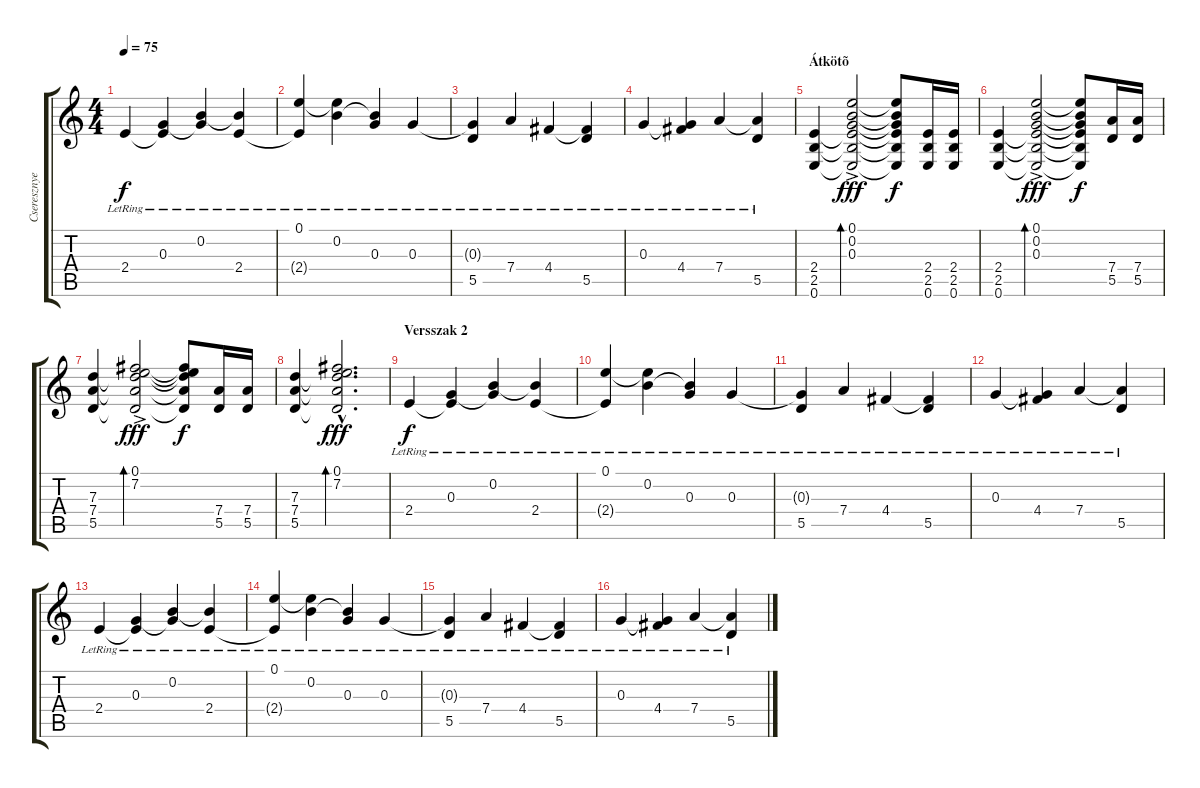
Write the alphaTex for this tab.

\track ("Cseresznye II" "Cseresznye") {instrument electricguitarclean}
\staff {score tabs}
\tuning (E4 B3 G3 D3 A2 E2) {hide}
\ts (4 4)
\tempo 75
\clef g2
\ks c
2.4{lr}.4{dy f} (0.3{lr} 2.4{t}).4 (0.2{lr} 0.3{t}).4 (0.2{t} 2.4{lr}).4 |
(0.1{lr} 2.4{t}).4 (0.1{t} 0.2{lr}).4 (0.2{t} 0.3{lr}).4 0.3{lr}.4 |
(0.3{t} 5.5{lr}).4 7.4{lr}.4 4.4{lr}.4 (4.4{t} 5.5{lr}).4 |
0.3{lr}.4 (0.3{t} 4.4{lr}).4 7.4{lr}.4 (7.4{t} 5.5{lr}).4 |
\section ("" "Átkötõ")
(2.4 2.5 0.6).4{volume 10} (0.1{ac} 0.2{ac} 0.3{ac} 2.4{t} 2.5{t} 0.6{t}).2{bd 60 dy fff} (0.1{t} 0.2{t} 0.3{t} 2.4{t} 2.5{t} 0.6{t}).8{dy f} (2.4 2.5 0.6).16 (2.4 2.5 0.6).16 |
(2.4 2.5 0.6).4 (0.1{ac} 0.2{ac} 0.3{ac} 2.4{t} 2.5{t} 0.6{t}).2{bd 60 dy fff} (0.1{t} 0.2{t} 0.3{t} 2.4{t} 2.5{t} 0.6{t}).8{dy f} (7.4 5.5).16 (7.4 5.5).16 |
(7.3 7.4 5.5).4 (0.1{ac} 7.2{ac} 7.3{t} 7.4{t} 5.5{t}).2{bd 60 dy fff} (0.1{t} 7.2{t} 7.3{t} 7.4{t} 5.5{t}).8{dy f} (7.4 5.5).16 (7.4 5.5).16 |
(7.3 7.4 5.5).4 (0.1{hac} 7.2{hac} 7.3{hac t} 7.4{hac t} 5.5{hac t}).2{d bd 60 dy fff} |
\section ("" "Versszak 2")
2.4{lr}.4{dy f volume 13} (0.3{lr} 2.4{t}).4 (0.2{lr} 0.3{t}).4 (0.2{t} 2.4{lr}).4 |
(0.1{lr} 2.4{t}).4 (0.1{t} 0.2{lr}).4 (0.2{t} 0.3{lr}).4 0.3{lr}.4 |
(0.3{t} 5.5{lr}).4 7.4{lr}.4 4.4{lr}.4 (4.4{t} 5.5{lr}).4 |
0.3{lr}.4 (0.3{t} 4.4{lr}).4 7.4{lr}.4 (7.4{t} 5.5{lr}).4 |
2.4{lr}.4 (0.3{lr} 2.4{t}).4 (0.2{lr} 0.3{t}).4 (0.2{t} 2.4{lr}).4 |
(0.1{lr} 2.4{t}).4 (0.1{t} 0.2{lr}).4 (0.2{t} 0.3{lr}).4 0.3{lr}.4 |
(0.3{t} 5.5{lr}).4 7.4{lr}.4 4.4{lr}.4 (4.4{t} 5.5{lr}).4 |
0.3{lr}.4 (0.3{t} 4.4{lr}).4 7.4{lr}.4 (7.4{t} 5.5{lr}).4
